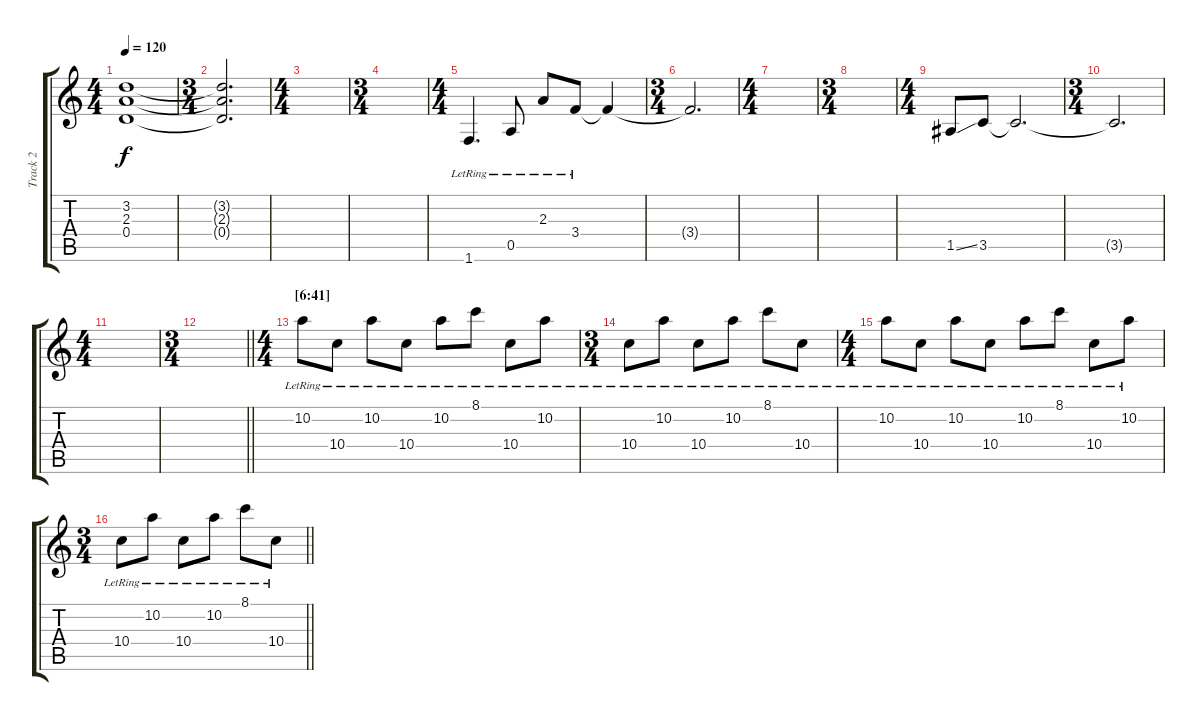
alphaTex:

\track ("Track 2" "Track 2") {instrument electricguitarjazz}
\staff {score tabs}
\tuning (E4 B3 G3 D3 A2 E2) {hide}
\ts (4 4)
\tempo 120
\clef g2
\ks c
(3.2 2.3 0.4).1{dy f} |
\ts (3 4)
(3.2{t} 2.3{t} 0.4{t}).2{d} |
\ts (4 4)
|
\ts (3 4)
|
\ts (4 4)
1.6{lr}.4{d} 0.5{lr}.8 2.3{lr}.8 3.4{lr}.8 3.4{t}.4 |
\ts (3 4)
3.4{t}.2{d} |
\ts (4 4)
|
\ts (3 4)
|
\ts (4 4)
1.5{ss}.8 3.5.8 3.5{t}.2{d} |
\ts (3 4)
3.5{t}.2{d} |
\ts (4 4)
|
\ts (3 4)
\barLineRight lightlight
|
\ts (4 4)
\section ("" "[6:41]")
10.2{lr}.8 10.4{lr}.8 10.2{lr}.8 10.4{lr}.8 10.2{lr}.8 8.1{lr}.8 10.4{lr}.8 10.2{lr}.8 |
\ts (3 4)
10.4{lr}.8 10.2{lr}.8 10.4{lr}.8 10.2{lr}.8 8.1{lr}.8 10.4{lr}.8 |
\ts (4 4)
10.2{lr}.8 10.4{lr}.8 10.2{lr}.8 10.4{lr}.8 10.2{lr}.8 8.1{lr}.8 10.4{lr}.8 10.2{lr}.8 |
\ts (3 4)
\barLineRight lightlight
10.4{lr}.8 10.2{lr}.8 10.4{lr}.8 10.2{lr}.8 8.1{lr}.8 10.4{lr}.8
